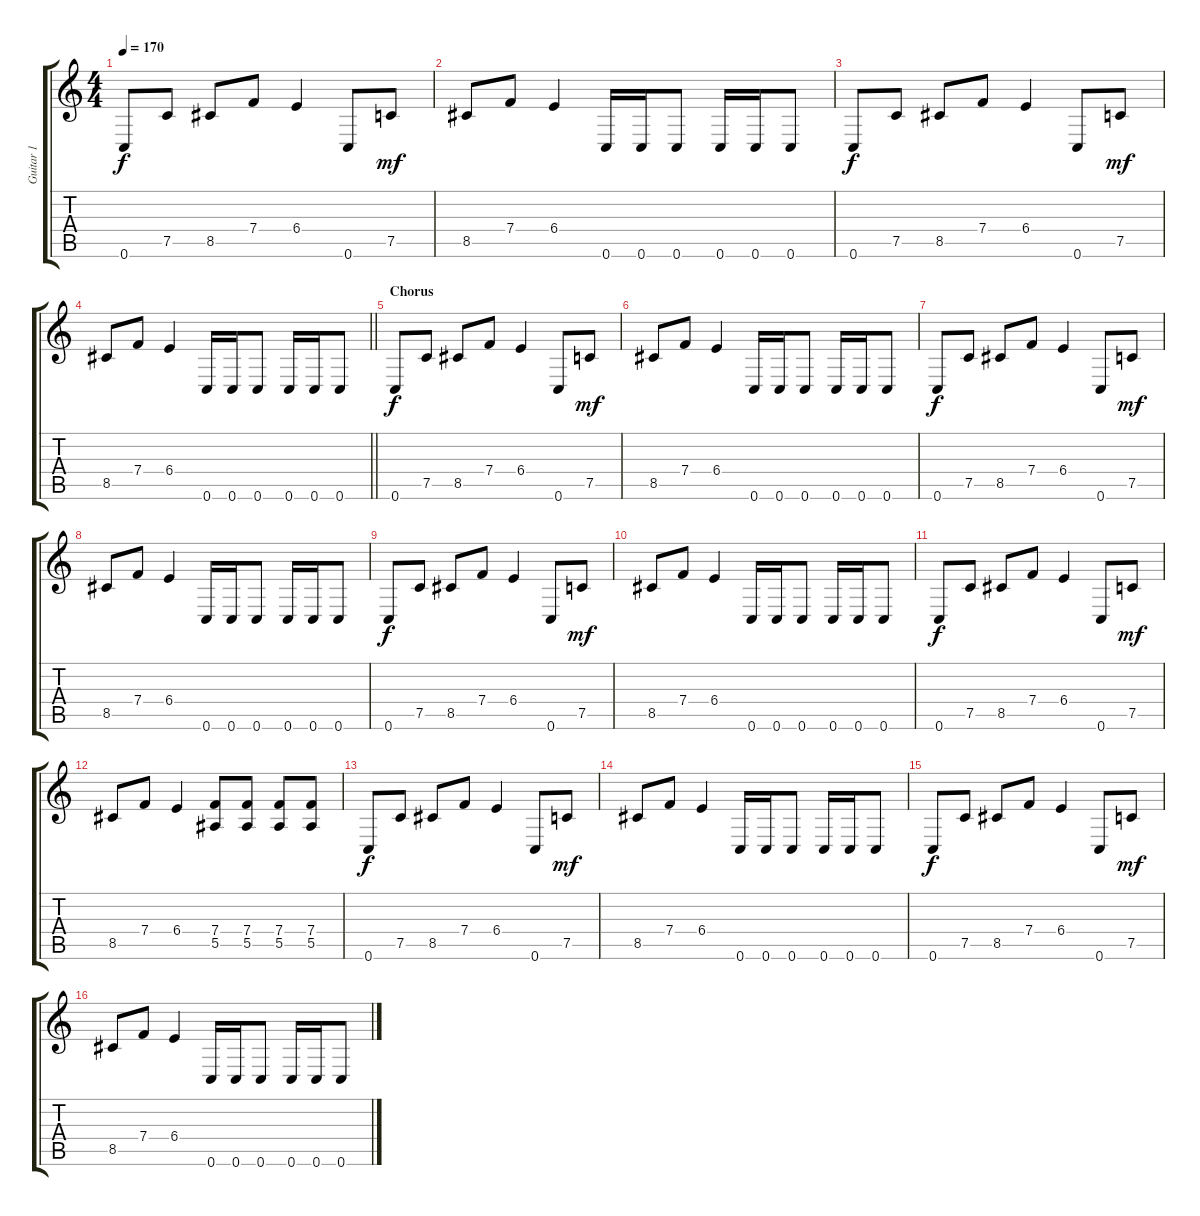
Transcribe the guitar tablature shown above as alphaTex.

\track ("Guitar 1" "Guitar 1") {instrument distortionguitar}
\staff {score tabs}
\tuning (C4 G3 Eb3 Bb2 F2 C2) {hide}
\ts (4 4)
\tempo 170
\clef g2
\ks c
0.6.8{dy f} 7.5.8 8.5.8 7.4.8 6.4.4 0.6.8 7.5.8{dy mf} |
8.5.8 7.4.8 6.4.4 0.6.16 0.6.16 0.6.8 0.6.16 0.6.16 0.6.8 |
0.6.8{dy f} 7.5.8 8.5.8 7.4.8 6.4.4 0.6.8 7.5.8{dy mf} |
\barLineRight lightlight
8.5.8 7.4.8 6.4.4 0.6.16 0.6.16 0.6.8 0.6.16 0.6.16 0.6.8 |
\section ("" "Chorus")
0.6.8{dy f} 7.5.8 8.5.8 7.4.8 6.4.4 0.6.8 7.5.8{dy mf} |
8.5.8 7.4.8 6.4.4 0.6.16 0.6.16 0.6.8 0.6.16 0.6.16 0.6.8 |
0.6.8{dy f} 7.5.8 8.5.8 7.4.8 6.4.4 0.6.8 7.5.8{dy mf} |
8.5.8 7.4.8 6.4.4 0.6.16 0.6.16 0.6.8 0.6.16 0.6.16 0.6.8 |
0.6.8{dy f} 7.5.8 8.5.8 7.4.8 6.4.4 0.6.8 7.5.8{dy mf} |
8.5.8 7.4.8 6.4.4 0.6.16 0.6.16 0.6.8 0.6.16 0.6.16 0.6.8 |
0.6.8{dy f} 7.5.8 8.5.8 7.4.8 6.4.4 0.6.8 7.5.8{dy mf} |
8.5.8 7.4.8 6.4.4 (7.4 5.5).8 (7.4 5.5).8 (7.4 5.5).8 (7.4 5.5).8 |
0.6.8{dy f} 7.5.8 8.5.8 7.4.8 6.4.4 0.6.8 7.5.8{dy mf} |
8.5.8 7.4.8 6.4.4 0.6.16 0.6.16 0.6.8 0.6.16 0.6.16 0.6.8 |
0.6.8{dy f} 7.5.8 8.5.8 7.4.8 6.4.4 0.6.8 7.5.8{dy mf} |
8.5.8 7.4.8 6.4.4 0.6.16 0.6.16 0.6.8 0.6.16 0.6.16 0.6.8
